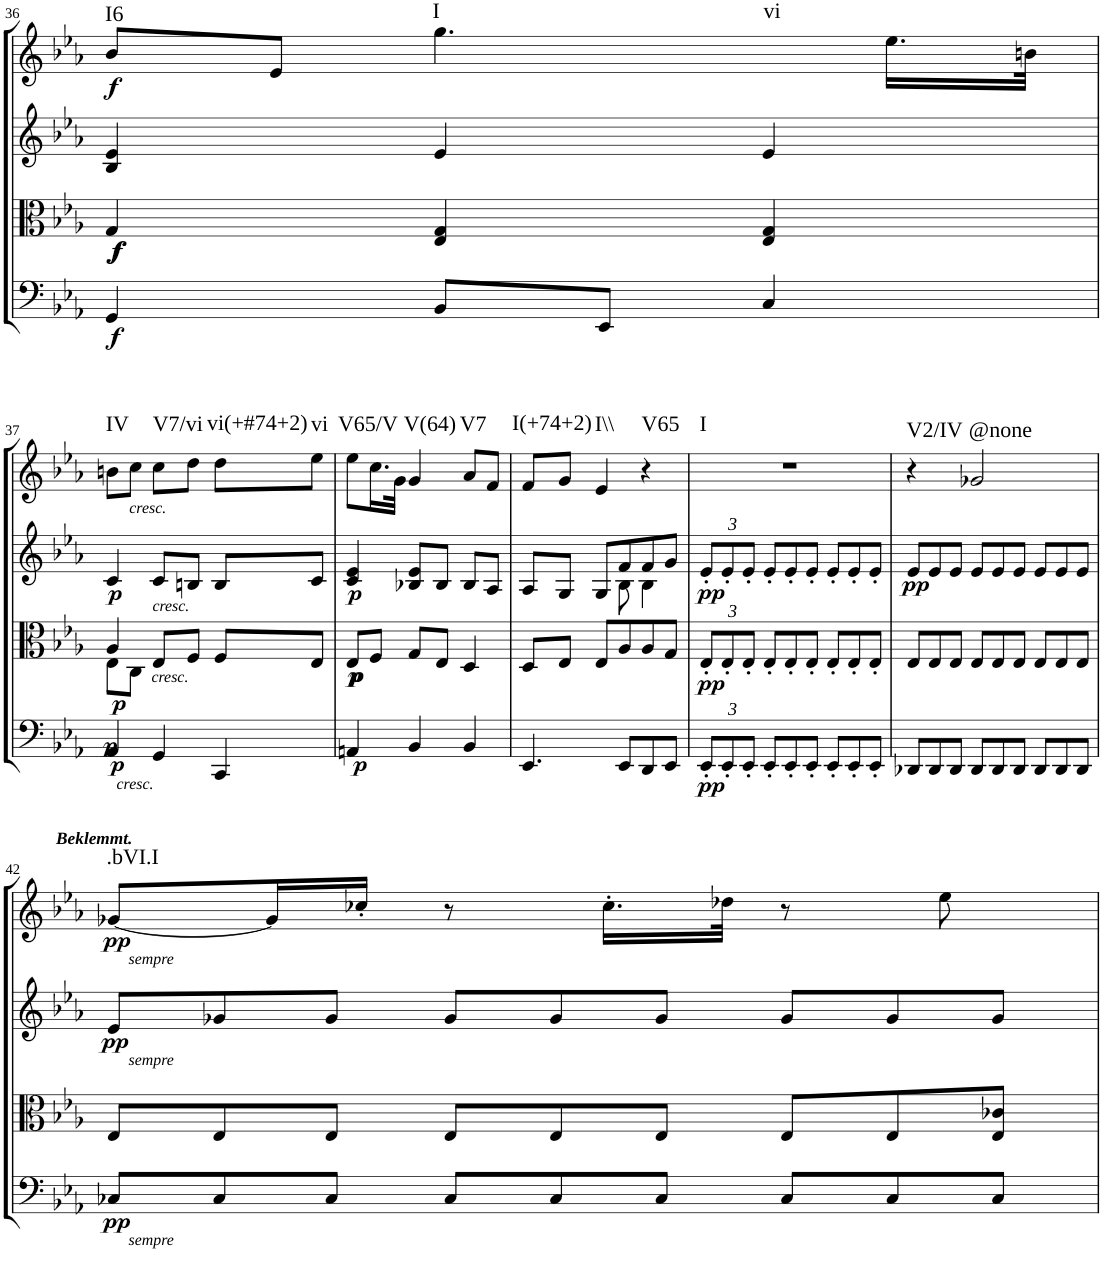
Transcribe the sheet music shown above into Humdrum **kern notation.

**kern	**dynam	**kern	**dynam	**kern	**dynam	**kern	**dynam	**harte
*part4	*part4	*part3	*part3	*part2	*part2	*part1	*part1	*part1
*staff4	*staff4	*staff3	*staff3	*staff2	*staff2	*staff1	*staff1	*
*I"Cello	*	*I"Viola	*	*I"2nd Violin	*	*I"1st Violin	*	*
*	*	*I'Vla	*	*I'Vln	*	*I'Vln	*	*
!!LO:PB:g=z
*clefF4	*	*clefC3	*	*clefG2	*	*clefG2	*	*
*k[b-e-a-]	*	*k[b-e-a-]	*	*k[b-e-a-]	*	*k[b-e-a-]	*	*
*E-:	*	*E-:	*	*E-:	*	*E-:	*	*
*M3/4	*	*M3/4	*	*M3/4	*	*M3/4	*	*
=36	=36	=36	=36	=36	=36	=36	=36	=36
!	!LO:DY:b	!	!LO:DY:b	!	!	!	!	!
!	!	!	!LO:DY:n=1:b	!	!	!	!LO:DY:b	!LO:H:kt=I6
4GG/	f	4G/	f f	4B-/ 4e-/	.	8b-/L	f	N
.	.	.	.	.	.	8e-/J	.	.
!	!	!	!	!	!	!	!	!LO:H:n=1:kt=I
!	!	!	!	!	!	!	!	!LO:H:n=2:kt=vi
8BB-/L	.	4E-/ 4G/	.	4e-/	.	4.gg\	.	N N
8EE-/J	.	.	.	.	.	.	.	.
4C/	.	4E-/ 4G/	.	4e-/	.	.	.	.
.	.	.	.	.	.	16.ee-\LL	.	.
.	.	.	.	.	.	32bn\JJk	.	.
!!LO:LB:g=z
=37	=37	=37	=37	=37	=37	=37	=37	=37
*	*	*^	*	*	*	*	*	*
!LO:TX:b:i:t=cresc.	!	!	!	!	!	!	!	!	!
!	!LO:DY:b	!	!	!	!	!	!	!	!
!	!LO:DY:n=1:b	!	!	!LO:DY:b	!	!LO:DY:b	!	!	!LO:H:kt=IV
4AA-/	p p	4A-/	8E-\L	p	4c/	p	8bn\L	.	N
!	!	!	!	!	!	!	!LO:TX:b:i:t=cresc.	!	!
.	.	.	8C\J	.	.	.	8cc\J	.	.
!	!	!	!	!	!LO:TX:b:i:t=cresc.	!	!	!	!
!	!	!LO:TX:b:i:t=cresc.	!	!	!	!	!	!	!LO:H:kt=V7/vi
4GG/	.	8E-/L	2ryy	.	8c/L	.	8cc\L	.	N
.	.	8F/J	.	.	8Bn/J	.	8dd\J	.	.
!	!	!	!	!	!	!	!	!	!LO:H:kt=vi(+#74+2)
4CC/	.	8F/L	.	.	8B/L	.	8dd\L	.	N
!	!	!	!	!	!	!	!	!	!LO:H:kt=vi
.	.	8E-/J	.	.	8c/J	.	8ee-\J	.	N
*	*	*v	*v	*	*	*	*	*	*
=38	=38	=38	=38	=38	=38	=38	=38	=38
!	!LO:DY:b	!	!LO:DY:b	!	!	!	!	!
!	!	!	!LO:DY:n=1:b	!	!LO:DY:b	!	!	!LO:H:kt=V65/V
4AAn/	p	8E-/L	p p	4c/ 4e-/	p	8ee-\L	.	N
.	.	8F/J	.	.	.	16.cc\L	.	.
.	.	.	.	.	.	32g\JJk	.	.
!	!	!	!	!	!	!	!	!LO:H:kt=V(64)
4BB-/	.	8G/L	.	8B-X/ 8e-/L	.	4g/	.	N
.	.	8E-/J	.	8B-/J	.	.	.	.
!	!	!	!	!	!	!	!	!LO:H:kt=V7
4BB-/	.	4D/	.	8B-/L	.	8a-/L	.	N
.	.	.	.	8A-/J	.	8f/J	.	.
=39	=39	=39	=39	=39	=39	=39	=39	=39
*	*	*	*	*^	*	*	*	*
!	!	!	!	!	!	!	!	!	!LO:H:kt=I(+74+2)
4.EE-/	.	8D/L	.	8A-/L	4.ryy	.	8f/L	.	N
.	.	8E-/J	.	8G/J	.	.	8g/J	.	.
!	!	!	!	!	!	!	!	!	!LO:H:kt=I\\
.	.	8E-/L	.	8G/L	.	.	4e-/	.	N
8EE-/L	.	8A-/	.	8f/	8B-\	.	.	.	.
!	!	!	!	!	!	!	!	!	!LO:H:kt=V65
8DD/	.	8A-/	.	8f/	4B-\	.	4r	.	N
8EE-/J	.	8G/J	.	8g/J	.	.	.	.	.
*	*	*	*	*v	*v	*	*	*	*
=40	=40	=40	=40	=40	=40	=40	=40	=40
*Xbrackettup	*	*Xbrackettup	*	*Xbrackettup	*	*	*	*
!	!LO:DY:b	!	!LO:DY:b	!	!LO:DY:b	!	!	!LO:H:kt=I
12EE-'/L	pp	12E-'/L	pp	12e-'/L	pp	2.r	.	N
12EE-'/	.	12E-'/	.	12e-'/	.	.	.	.
12EE-'/J	.	12E-'/J	.	12e-'/J	.	.	.	.
*Xtuplet	*	*Xtuplet	*	*Xtuplet	*	*	*	*
12EE-'/L	.	12E-'/L	.	12e-'/L	.	.	.	.
12EE-'/	.	12E-'/	.	12e-'/	.	.	.	.
12EE-'/J	.	12E-'/J	.	12e-'/J	.	.	.	.
12EE-'/L	.	12E-'/L	.	12e-'/L	.	.	.	.
12EE-'/	.	12E-'/	.	12e-'/	.	.	.	.
12EE-'/J	.	12E-'/J	.	12e-'/J	.	.	.	.
=41	=41	=41	=41	=41	=41	=41	=41	=41
!	!	!	!	!	!LO:DY:b	!	!	!LO:H:kt=V2/IV
12DD-X/L	.	12E-/L	.	12e-/L	pp	4r	.	N
12DD-/	.	12E-/	.	12e-/	.	.	.	.
12DD-/J	.	12E-/J	.	12e-/J	.	.	.	.
!	!	!	!	!	!	!	!	!LO:H:kt=@none
12DD-/L	.	12E-/L	.	12e-/L	.	2g-X/	.	N
12DD-/	.	12E-/	.	12e-/	.	.	.	.
12DD-/J	.	12E-/J	.	12e-/J	.	.	.	.
12DD-/L	.	12E-/L	.	12e-/L	.	.	.	.
12DD-/	.	12E-/	.	12e-/	.	.	.	.
12DD-/J	.	12E-/J	.	12e-/J	.	.	.	.
!!LO:LB:g=z
=42	=42	=42	=42	=42	=42	=42	=42	=42
!	!	!	!	!	!	!LO:TX:a:Bi:t=Beklemmt.	!	!
!	!	!	!	!LO:TX:a:i:t=sempre	!	!	!	!
!	!	!LO:TX:a:i:t=sempre	!	!	!	!	!	!
!LO:TX:b:i:t=sempre	!	!	!	!	!	!	!	!
!	!LO:DY:b	!	!	!	!LO:DY:b	!	!LO:DY:b	!LO:H:kt=.bVI.I
12C-X/L	pp	12E-/L	.	12e-/L	pp	[8g-X/L	pp	N
12C-/	.	12E-/	.	12g-X/	.	.	.	.
.	.	.	.	.	.	16g-/L]	.	.
12C-/J	.	12E-/J	.	12g-/J	.	.	.	.
.	.	.	.	.	.	16cc-X'/JJ	.	.
12C-/L	.	12E-/L	.	12g-/L	.	8r	.	.
12C-/	.	12E-/	.	12g-/	.	.	.	.
.	.	.	.	.	.	16.cc-'\LL	.	.
12C-/J	.	12E-/J	.	12g-/J	.	.	.	.
.	.	.	.	.	.	32dd-X\JJk	.	.
12C-/L	.	12E-/L	.	12g-/L	.	8r	.	.
12C-/	.	12E-/	.	12g-/	.	.	.	.
.	.	.	.	.	.	8ee-\	.	.
12C-/J	.	12E-/ 12c-X/J	.	12g-/J	.	.	.	.
=	=	=	=	=	=	=	=	=
*-	*-	*-	*-	*-	*-	*-	*-	*-
